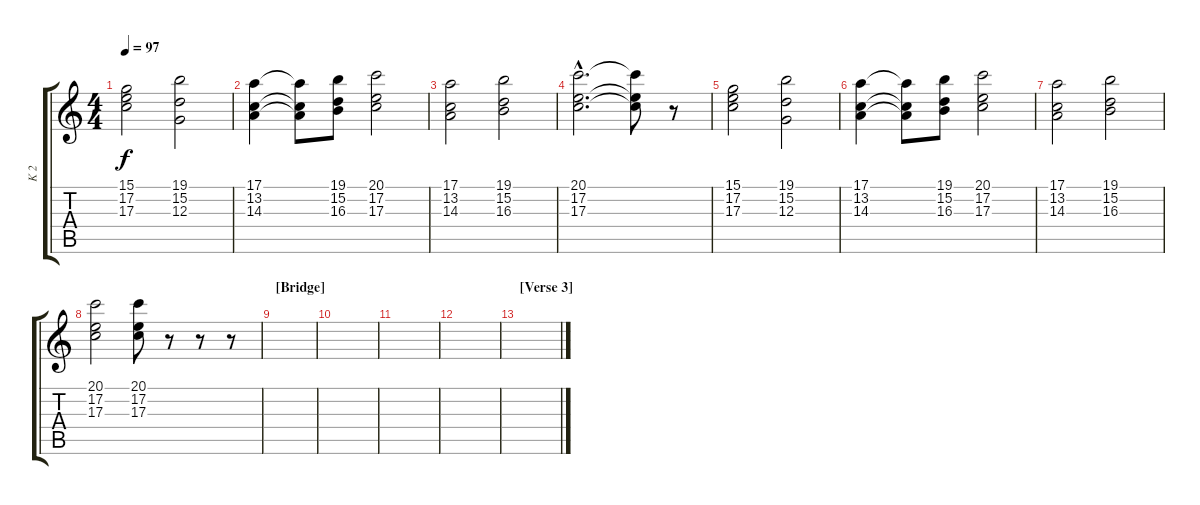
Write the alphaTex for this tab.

\track ("K 2" "K 2") {instrument brasssection}
\staff {score tabs}
\tuning (E4 B3 G3 D3 A2 E2) {hide}
\ts (4 4)
\tempo 97
\clef g2
\ks c
(15.1 17.2 17.3).2{dy f} (19.1 15.2 12.3).2 |
(17.1 13.2 14.3).4 (17.1{t} 13.2{t} 14.3{t}).8 (19.1 15.2 16.3).8 (20.1 17.2 17.3).2 |
(17.1 13.2 14.3).2 (19.1 15.2 16.3).2 |
(20.1{hac} 17.2{hac} 17.3{hac}).2{d} (20.1{t} 17.2{t} 17.3{t}).8 r.8 |
\section ("" "")
(15.1 17.2 17.3).2 (19.1 15.2 12.3).2 |
(17.1 13.2 14.3).4 (17.1{t} 13.2{t} 14.3{t}).8 (19.1 15.2 16.3).8 (20.1 17.2 17.3).2 |
(17.1 13.2 14.3).2 (19.1 15.2 16.3).2 |
(20.1 17.2 17.3).2 (20.1 17.2 17.3).8 r.8 r.8 r.8 |
\section ("" "[Bridge]")
|
|
|
|
\section ("" "[Verse 3]")
